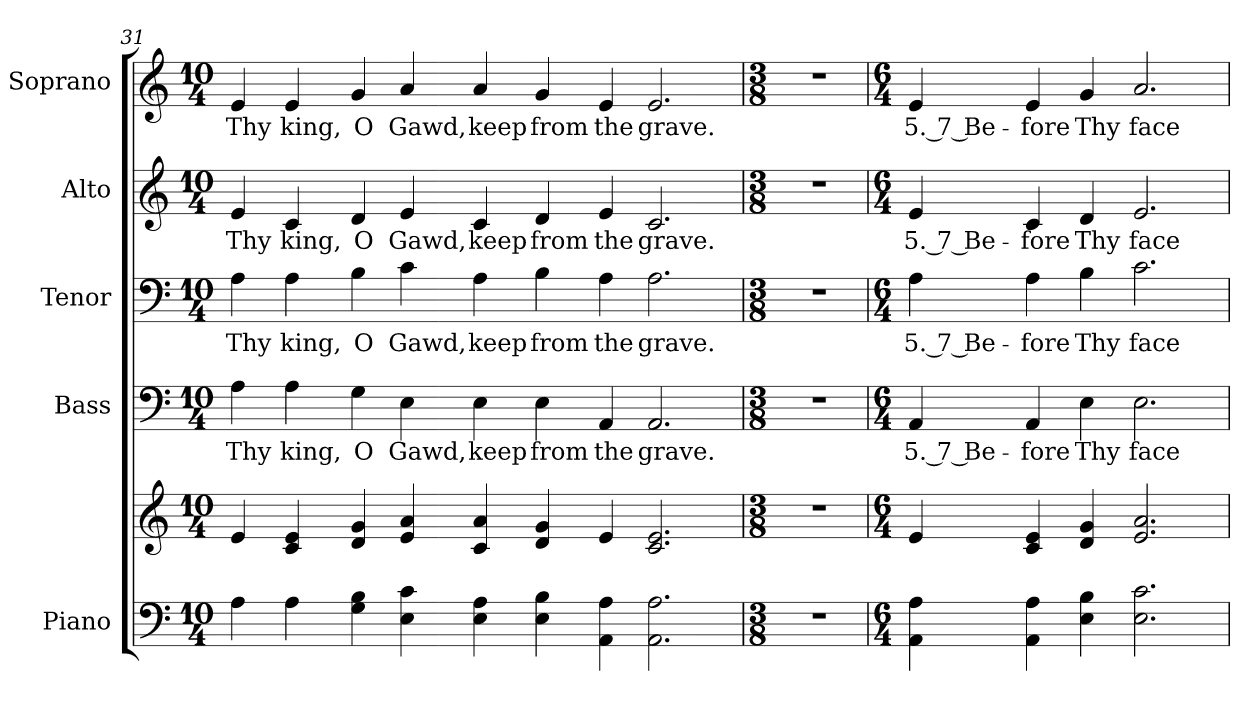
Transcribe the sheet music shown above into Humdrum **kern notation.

**kern	**kern	**kern	**text	**kern	**text	**kern	**text	**kern	**text
*part5	*part5	*part4	*part4	*part3	*part3	*part2	*part2	*part1	*part1
*staff6	*staff5	*staff4	*staff4	*staff3	*staff3	*staff2	*staff2	*staff1	*staff1
*I"Piano	*	*I"Bass	*	*I"Tenor	*	*I"Alto	*	*I"Soprano	*
*I'Pno.	*	*I'B.	*	*I'T.	*	*I'A.	*	*I'S.	*
*clefF4	*clefG2	*clefF4	*	*clefF4	*	*clefG2	*	*clefG2	*
*k[]	*k[]	*k[]	*	*k[]	*	*k[]	*	*k[]	*
*C:	*C:	*C:	*	*C:	*	*C:	*	*C:	*
*M10/4	*M10/4	*M10/4	*	*M10/4	*	*M10/4	*	*M10/4	*
=31	=31	=31	=31	=31	=31	=31	=31	=31	=31
!	!	!	!LO:LY:b:color=#000000	!	!	!	!	!	!
!	!	!	!	!	!LO:LY:b:color=#000000	!	!	!	!
!	!	!	!	!	!	!	!LO:LY:b:color=#000000	!	!
!	!	!	!	!	!	!	!	!	!LO:LY:b:color=#000000
4Ai\	4ei/	4Ai\	Thy	4Ai\	Thy	4ei/	Thy	4ei/	Thy
!	!	!	!LO:LY:b:color=#000000	!	!	!	!	!	!
!	!	!	!	!	!LO:LY:b:color=#000000	!	!	!	!
!	!	!	!	!	!	!	!LO:LY:b:color=#000000	!	!
!	!	!	!	!	!	!	!	!	!LO:LY:b:color=#000000
4Ai\	4ci/ 4ei	4Ai\	king,	4Ai\	king,	4ci/	king,	4ei/	king,
!	!	!	!LO:LY:b:color=#000000	!	!	!	!	!	!
!	!	!	!	!	!LO:LY:b:color=#000000	!	!	!	!
!	!	!	!	!	!	!	!LO:LY:b:color=#000000	!	!
!	!	!	!	!	!	!	!	!	!LO:LY:b:color=#000000
4Gi\ 4Bi	4di/ 4gi	4Gi\	O	4Bi\	O	4di/	O	4gi/	O
!	!	!	!LO:LY:b:color=#000000	!	!	!	!	!	!
!	!	!	!	!	!LO:LY:b:color=#000000	!	!	!	!
!	!	!	!	!	!	!	!LO:LY:b:color=#000000	!	!
!	!	!	!	!	!	!	!	!	!LO:LY:b:color=#000000
4Ei\ 4ci	4ei/ 4ai	4Ei\	Gawd,	4ci\	Gawd,	4ei/	Gawd,	4ai/	Gawd,
!	!	!	!LO:LY:b:color=#000000	!	!	!	!	!	!
!	!	!	!	!	!LO:LY:b:color=#000000	!	!	!	!
!	!	!	!	!	!	!	!LO:LY:b:color=#000000	!	!
!	!	!	!	!	!	!	!	!	!LO:LY:b:color=#000000
4Ei\ 4Ai	4ci/ 4ai	4Ei\	keep	4Ai\	keep	4ci/	keep	4ai/	keep
!	!	!	!LO:LY:b:color=#000000	!	!	!	!	!	!
!	!	!	!	!	!LO:LY:b:color=#000000	!	!	!	!
!	!	!	!	!	!	!	!LO:LY:b:color=#000000	!	!
!	!	!	!	!	!	!	!	!	!LO:LY:b:color=#000000
4Ei\ 4Bi	4di/ 4gi	4Ei\	from	4Bi\	from	4di/	from	4gi/	from
!	!	!	!LO:LY:b:color=#000000	!	!	!	!	!	!
!	!	!	!	!	!LO:LY:b:color=#000000	!	!	!	!
!	!	!	!	!	!	!	!LO:LY:b:color=#000000	!	!
!	!	!	!	!	!	!	!	!	!LO:LY:b:color=#000000
4AAi\ 4Ai	4ei/	4AAi/	the	4Ai\	the	4ei/	the	4ei/	the
!	!	!	!LO:LY:b:color=#000000	!	!	!	!	!	!
!	!	!	!	!	!LO:LY:b:color=#000000	!	!	!	!
!	!	!	!	!	!	!	!LO:LY:b:color=#000000	!	!
!	!	!	!	!	!	!	!	!	!LO:LY:b:color=#000000
2.AAi\ 2.Ai	2.ci/ 2.ei	2.AAi/	grave.	2.Ai\	grave.	2.ci/	grave.	2.ei/	grave.
!!LO:PB:g=z
=32	=32	=32	=32	=32	=32	=32	=32	=32	=32
*M3/8	*M3/8	*M3/8	*	*M3/8	*	*M3/8	*	*M3/8	*
!LO:N:vis=1	!LO:N:vis=1	!LO:N:vis=1	!	!LO:N:vis=1	!	!LO:N:vis=1	!	!LO:N:vis=1	!
4.r	4.r	4.r	.	4.r	.	4.r	.	4.r	.
=33	=33	=33	=33	=33	=33	=33	=33	=33	=33
*M6/4	*M6/4	*M6/4	*	*M6/4	*	*M6/4	*	*M6/4	*
!	!	!	!LO:LY:b:color=#000000	!	!	!	!	!	!
!	!	!	!	!	!LO:LY:b:color=#000000	!	!	!	!
!	!	!	!	!	!	!	!LO:LY:b:color=#000000	!	!
!	!	!	!	!	!	!	!	!	!LO:LY:b:color=#000000
4AAi\ 4Ai	4ei/	4AAi/	5. 7 Be-	4Ai\	5. 7 Be-	4ei/	5. 7 Be-	4ei/	5. 7 Be-
!	!	!	!LO:LY:b:color=#000000	!	!	!	!	!	!
!	!	!	!	!	!LO:LY:b:color=#000000	!	!	!	!
!	!	!	!	!	!	!	!LO:LY:b:color=#000000	!	!
!	!	!	!	!	!	!	!	!	!LO:LY:b:color=#000000
4AAi\ 4Ai	4ci/ 4ei	4AAi/	-fore	4Ai\	-fore	4ci/	-fore	4ei/	-fore
!	!	!	!LO:LY:b:color=#000000	!	!	!	!	!	!
!	!	!	!	!	!LO:LY:b:color=#000000	!	!	!	!
!	!	!	!	!	!	!	!LO:LY:b:color=#000000	!	!
!	!	!	!	!	!	!	!	!	!LO:LY:b:color=#000000
4Ei\ 4Bi	4di/ 4gi	4Ei\	Thy	4Bi\	Thy	4di/	Thy	4gi/	Thy
!	!	!	!LO:LY:b:color=#000000	!	!	!	!	!	!
!	!	!	!	!	!LO:LY:b:color=#000000	!	!	!	!
!	!	!	!	!	!	!	!LO:LY:b:color=#000000	!	!
!	!	!	!	!	!	!	!	!	!LO:LY:b:color=#000000
2.Ei\ 2.ci	2.ei/ 2.ai	2.Ei\	face	2.ci\	face	2.ei/	face	2.ai/	face
=	=	=	=	=	=	=	=	=	=
*-	*-	*-	*-	*-	*-	*-	*-	*-	*-
